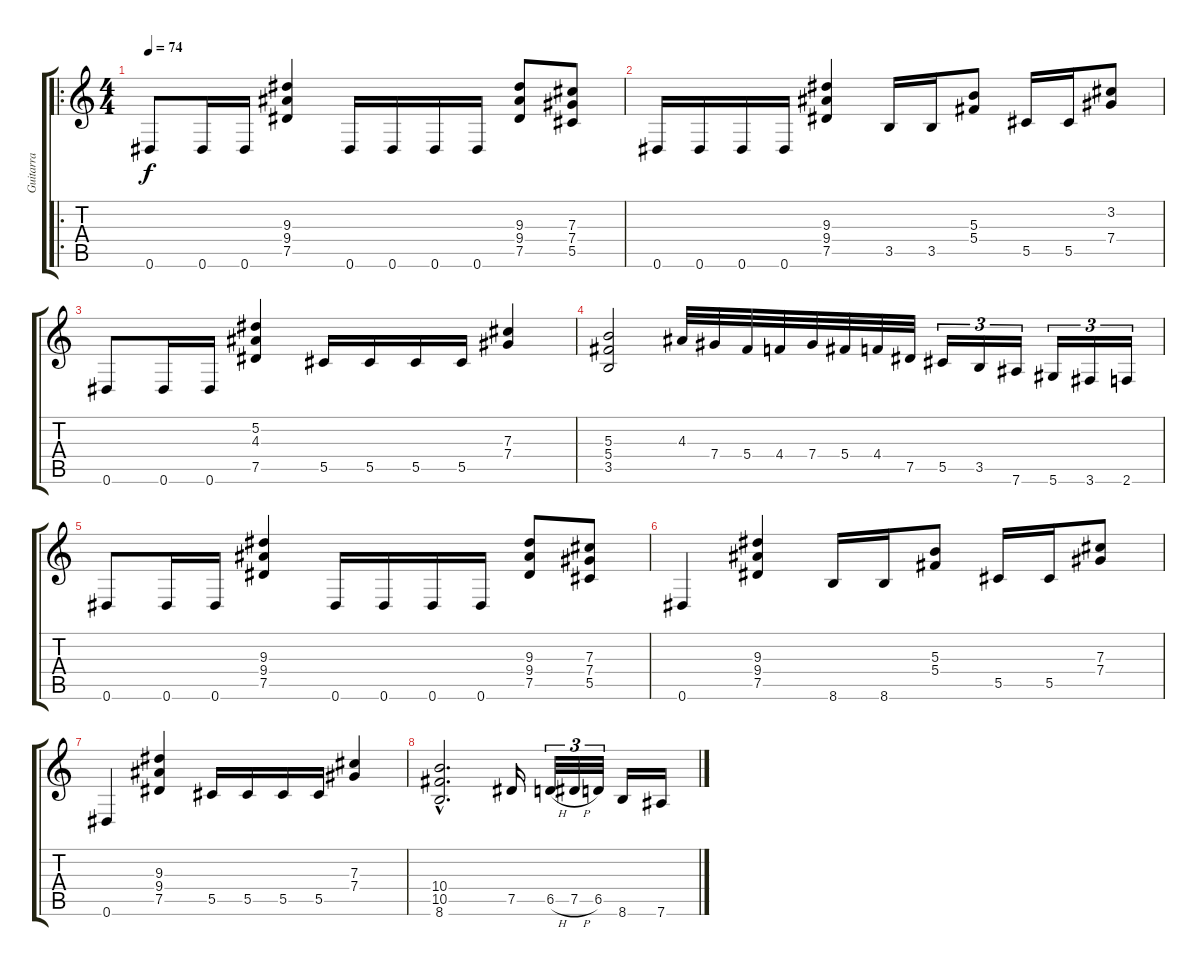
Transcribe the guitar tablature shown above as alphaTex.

\track ("Guitarra" "Guitarra") {instrument overdrivenguitar}
\staff {score tabs}
\tuning (Eb4 Bb3 Gb3 Db3 Ab2 Eb2) {hide}
\ro
\ts (4 4)
\tempo 74
\clef g2
\ks c
0.6.8{dy f} 0.6.16 0.6.16 (9.3 9.4 7.5).4 0.6.16 0.6.16 0.6.16 0.6.16 (9.3 9.4 7.5).8 (7.3 7.4 5.5).8 |
0.6.16 0.6.16 0.6.16 0.6.16 (9.3 9.4 7.5).4 3.5.16 3.5.16 (5.3 5.4).8 5.5.16 5.5.16 (3.2 7.4).8 |
0.6.8 0.6.16 0.6.16 (5.2 4.3 7.5).4 5.5.16 5.5.16 5.5.16 5.5.16 (7.3 7.4).4 |
(5.3 5.4 3.5).2 4.3.32 7.4.32 5.4.32 4.4.32 7.4.32 5.4.32 4.4.32 7.5.32 5.5.16{tu (3 2)} 3.5.16{tu (3 2)} 7.6.16{tu (3 2)} 5.6.16{tu (3 2)} 3.6.16{tu (3 2)} 2.6.16{tu (3 2)} |
0.6.8 0.6.16 0.6.16 (9.3 9.4 7.5).4 0.6.16 0.6.16 0.6.16 0.6.16 (9.3 9.4 7.5).8 (7.3 7.4 5.5).8 |
0.6.4 (9.3 9.4 7.5).4 8.6.16 8.6.16 (5.3 5.4).8 5.5.16 5.5.16 (7.3 7.4).8 |
0.6.4 (9.3 9.4 7.5).4 5.5.16 5.5.16 5.5.16 5.5.16 (7.3 7.4).4 |
(10.4{hac} 10.5{hac} 8.6{hac}).2{d} 7.5.16 6.5{h}.32{tu (3 2)} 7.5{h}.32{tu (3 2)} 6.5.32{tu (3 2)} 8.6.16 7.6.16
